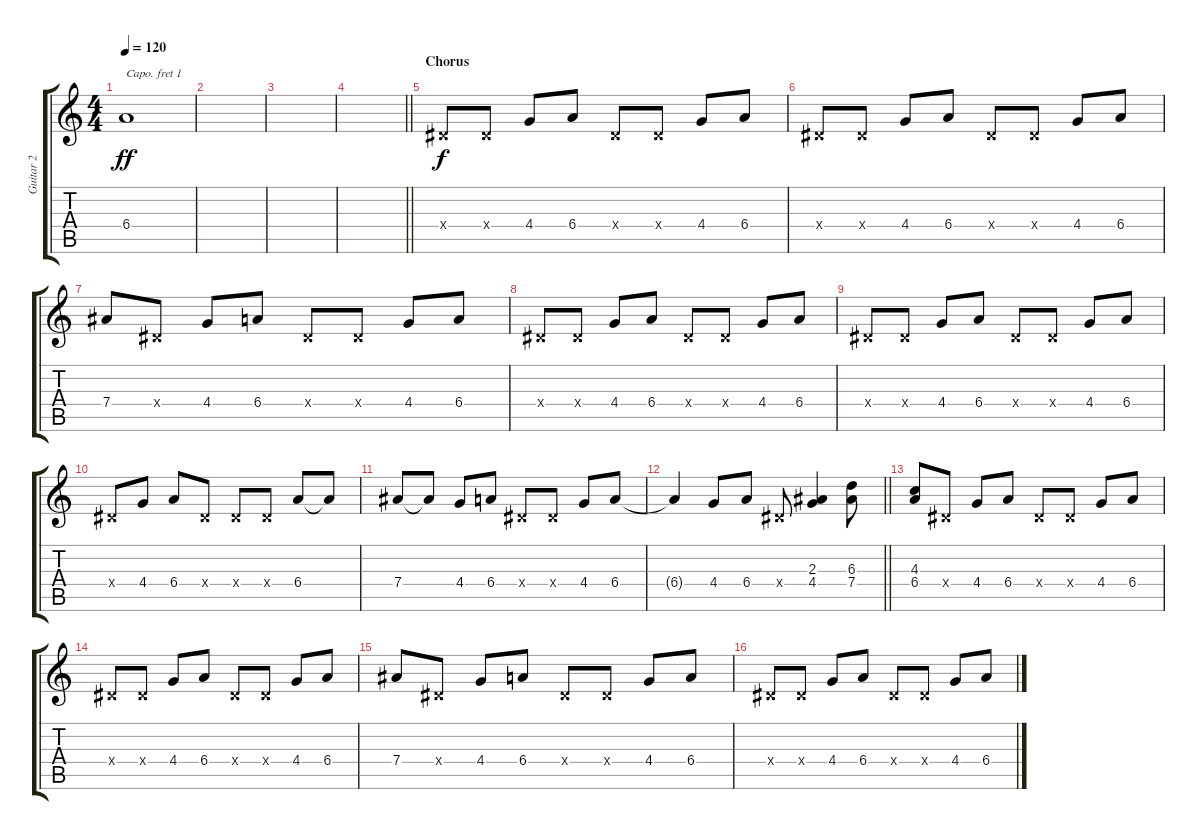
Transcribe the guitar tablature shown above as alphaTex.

\track ("Guitar 2" "Guitar 2") {instrument electricguitarclean}
\staff {score tabs}
\capo 1
\tuning (E4 B3 G3 D3 A2 E2) {hide}
\ts (4 4)
\tempo 120
\clef g2
\ks c
6.4.1{dy ff} |
|
|
\barLineRight lightlight
|
\section ("" "Chorus")
0.4{x}.8{dy f instrument electricguitarmuted} 0.4{x}.8 4.4.8 6.4.8 0.4{x}.8 0.4{x}.8 4.4.8 6.4.8 |
0.4{x}.8 0.4{x}.8 4.4.8 6.4.8 0.4{x}.8 0.4{x}.8 4.4.8 6.4.8 |
7.4.8 0.4{x}.8 4.4.8 6.4.8 0.4{x}.8 0.4{x}.8 4.4.8 6.4.8 |
0.4{x}.8 0.4{x}.8 4.4.8 6.4.8 0.4{x}.8 0.4{x}.8 4.4.8 6.4.8 |
0.4{x}.8 0.4{x}.8 4.4.8 6.4.8 0.4{x}.8 0.4{x}.8 4.4.8 6.4.8 |
0.4{x}.8 4.4.8 6.4.8 0.4{x}.8 0.4{x}.8 0.4{x}.8 6.4.8 6.4{t}.8 |
7.4.8 7.4{t}.8 4.4.8 6.4.8 0.4{x}.8 0.4{x}.8 4.4.8 6.4.8 |
\barLineRight lightlight
6.4{t}.4 4.4.8 6.4.8 0.4{x}.8 (2.3 4.4).4 (6.3 7.4).8 |
(4.3 6.4).8{instrument electricguitarmuted} 0.4{x}.8 4.4.8 6.4.8 0.4{x}.8 0.4{x}.8 4.4.8 6.4.8 |
0.4{x}.8 0.4{x}.8 4.4.8 6.4.8 0.4{x}.8 0.4{x}.8 4.4.8 6.4.8 |
7.4.8 0.4{x}.8 4.4.8 6.4.8 0.4{x}.8 0.4{x}.8 4.4.8 6.4.8 |
0.4{x}.8 0.4{x}.8 4.4.8 6.4.8 0.4{x}.8 0.4{x}.8 4.4.8 6.4.8
